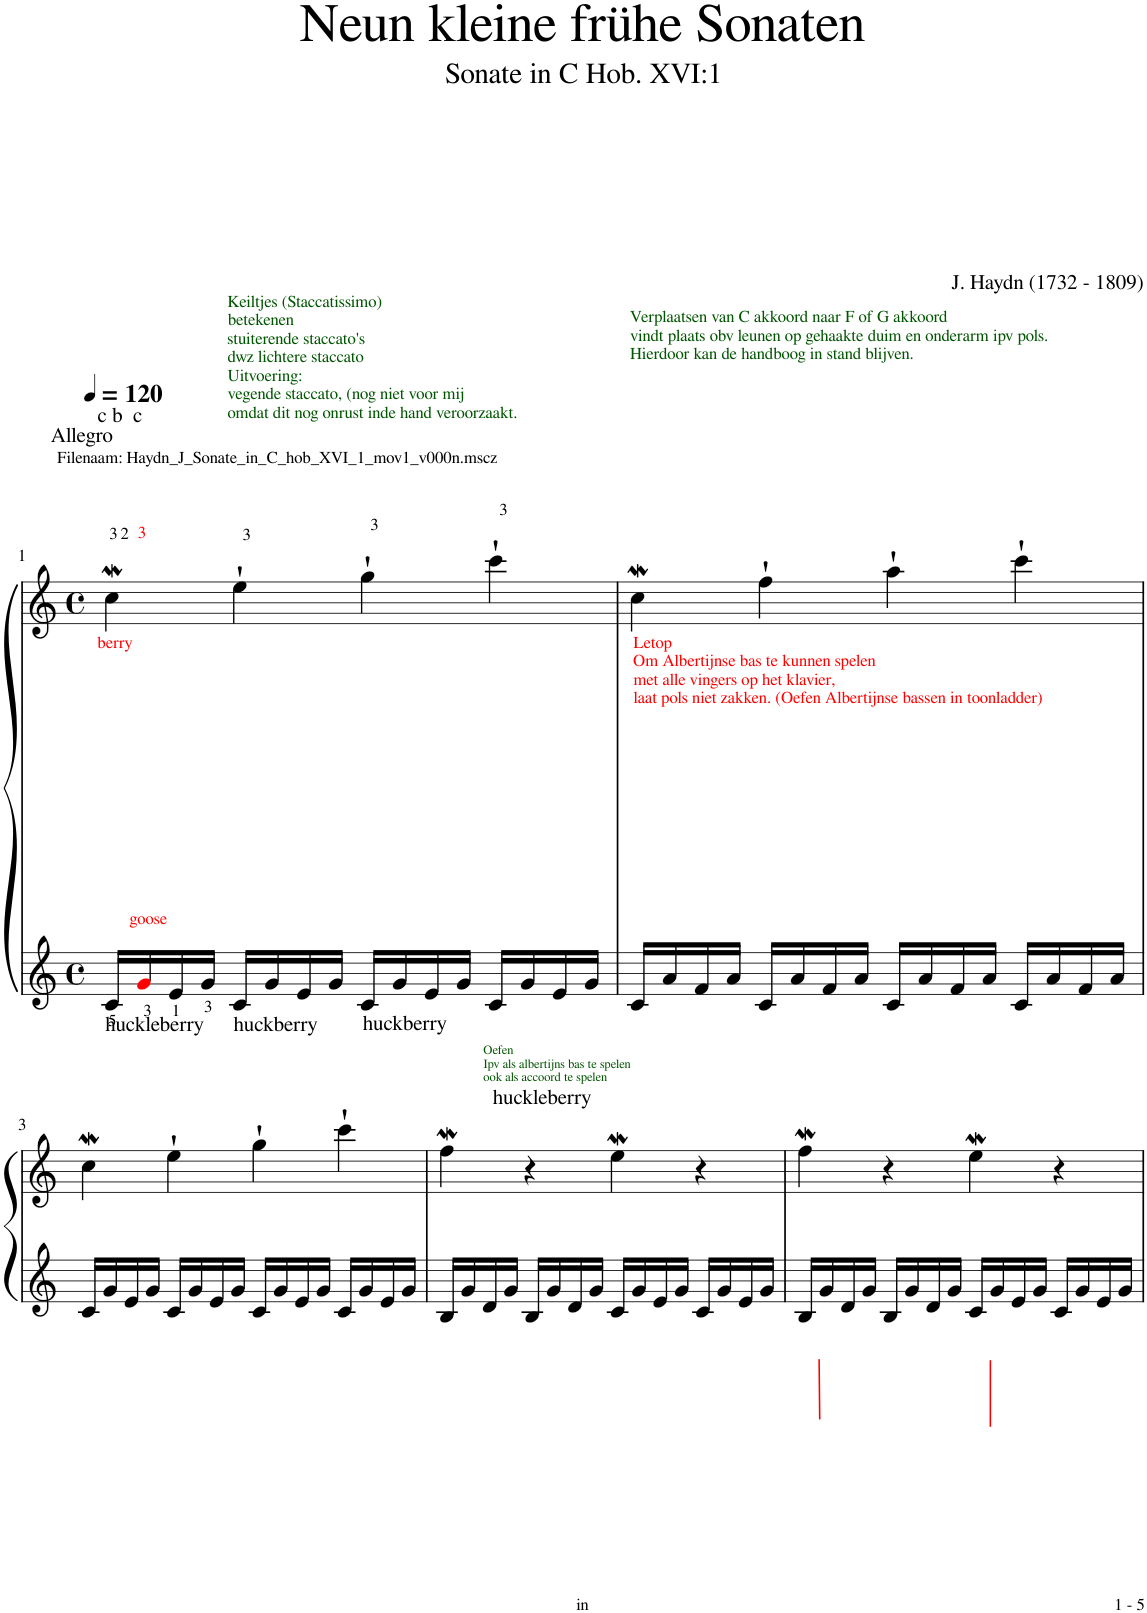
**kern	**kern
*part1	*part1
*staff2	*staff1
*I"Piano	*
*I'Pno.	*
*clefG2	*clefG2
*k[]	*k[]
*M4/4	*M4/4
*met(c)	*met(c)
*MM120	*MM120
=1	=1
!	!LO:TX:a:t=Filenaam&colon; Haydn_J_Sonate_in_C_hob_XVI_1_mov1_v000n.mscz
!	!LO:TX:a:t=Allegro
!	!LO:TX:b:color=#FF0000:t=berry
!	!LO:TX:a:t=c b  c
!LO:TX:b:color=#005500:t=Oefen	!
!LO:TX:b:t=Ipv als albertijns bas te spelen	!
!LO:TX:b:t=ook als accoord te spelen	!
!LO:TX:b:t=huckleberry	!
16c/LL	4ccw\
!LO:TX:a:color=#FF0000:t=goose	!
16gi/	.
16e/	.
16g/JJ	.
!	!LO:TX:a:color=#005500:t=Keiltjes (Staccatissimo)
!	!LO:TX:a:t=betekenen
!	!LO:TX:a:t=stuiterende staccato's
!	!LO:TX:a:t=dwz lichtere staccato
!	!LO:TX:a:t=Uitvoering&colon;
!	!LO:TX:a:t=vegende staccato, (nog niet voor mij
!	!LO:TX:a:t=omdat dit nog onrust inde hand veroorzaakt.
!LO:TX:b:t=huckberry	!
16c/LL	4ee`\
16g/	.
16e/	.
16g/JJ	.
!LO:TX:b:t=huckberry	!
16c/LL	4gg`\
16g/	.
16e/	.
16g/JJ	.
!LO:TX:b:t=huckleberry	!
16c/LL	4ccc`\
16g/	.
16e/	.
16g/JJ	.
=2	=2
!	!LO:TX:a:color=#005500:t=Verplaatsen van C akkoord naar F of G akkoord
!	!LO:TX:a:t=vindt plaats obv leunen op gehaakte duim en onderarm ipv pols.
!	!LO:TX:a:t=Hierdoor kan de handboog in stand blijven.
16c/LL	4ccw\
16a/	.
16f/	.
16a/JJ	.
!LO:TX:a:color=#FF0000:t=Letop	!
!LO:TX:a:t=Om Albertijnse bas te kunnen spelen	!
!LO:TX:a:t=met alle vingers op het klavier,	!
!LO:TX:a:t=laat pols niet zakken. (Oefen Albertijnse bassen in toonladder)	!
16c/LL	4ff`\
16a/	.
16f/	.
16a/JJ	.
16c/LL	4aa`\
16a/	.
16f/	.
16a/JJ	.
16c/LL	4ccc`\
16a/	.
16f/	.
16a/JJ	.
!!LO:LB:g=z
=3	=3
16c/LL	4ccw\
16g/	.
16e/	.
16g/JJ	.
16c/LL	4ee`\
16g/	.
16e/	.
16g/JJ	.
16c/LL	4gg`\
16g/	.
16e/	.
16g/JJ	.
16c/LL	4ccc`\
16g/	.
16e/	.
16g/JJ	.
=4	=4
16B/LL	4ffw\
16g/	.
16d/	.
16g/JJ	.
16B/LL	4r
16g/	.
16d/	.
16g/JJ	.
16c/LL	4eeW\
16g/	.
16e/	.
16g/JJ	.
16c/LL	4r
16g/	.
16e/	.
16g/JJ	.
=5	=5
16B/LL	4ffw\
16g/	.
16d/	.
16g/JJ	.
16B/LL	4r
16g/	.
16d/	.
16g/JJ	.
16c/LL	4eeW\
16g/	.
16e/	.
16g/JJ	.
16c/LL	4r
16g/	.
16e/	.
16g/JJ	.
=	=
*-	*-
